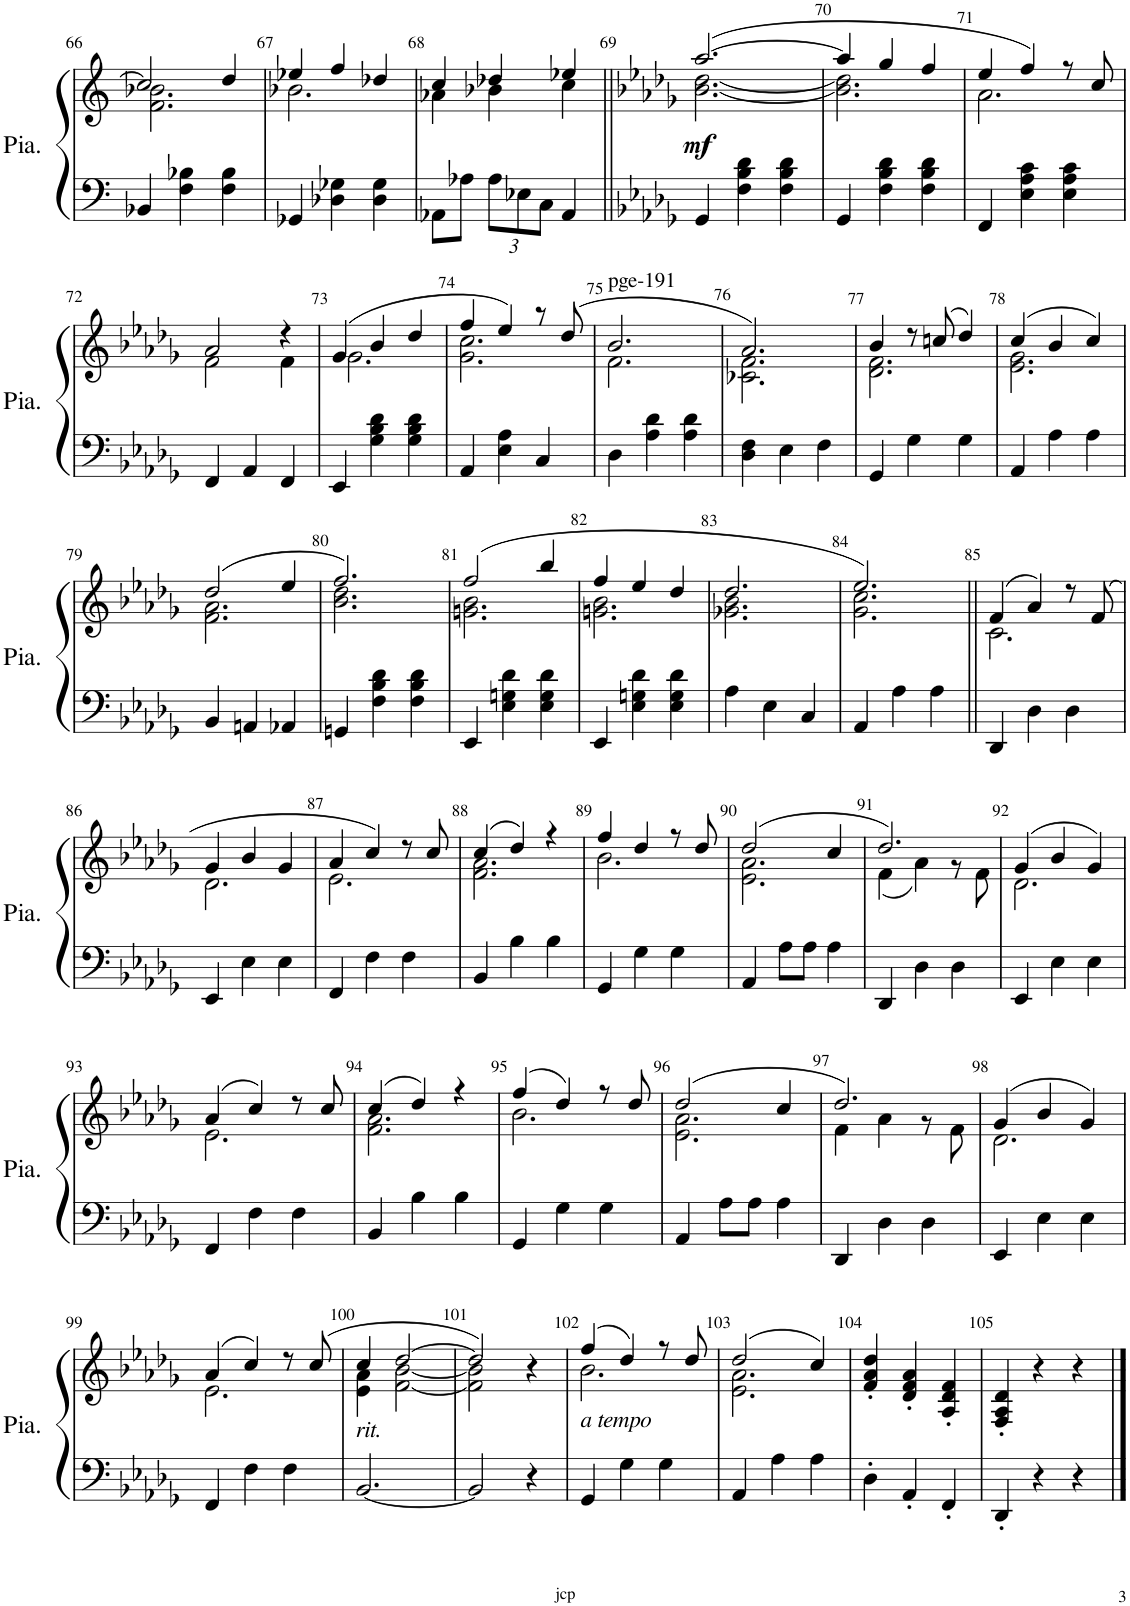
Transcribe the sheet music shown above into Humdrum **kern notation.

**kern	**kern	**dynam
*part1	*part1	*part1
*staff2	*staff1	*staff1/2
*I"Piano	*	*
*I'Pia.	*	*
!!LO:PB:g=z
*clefF4	*clefG2	*
*k[]	*k[]	*
*M3/4	*M3/4	*
=66	=66	=66
*	*^	*
4BB-X/	2cc/]	2.f\ 2.b-X\	.
4F\ 4B-X\	.	.	.
4F\ 4B-\	4dd/	.	.
=67	=67	=67	=67
4GG-X/	4ee-X/	2.b-X\	.
4D-X\ 4G-X\	4ff/	.	.
4D-\ 4G-\	4dd-X/	.	.
=68	=68	=68	=68
8AA-X\L	4cc/	4a-X\	.
8A-X\J	.	.	.
*Xbrackettup	*	*	*
12A-\L	4dd-X/	4b-X\	.
12E-X\	.	.	.
12C\J	.	.	.
4AA-/	4ee-X/	4cc\	.
=69||	=69||	=69||	=69||
*k[b-e-a-d-g-]	*k[b-e-a-d-g-]	*	*
!	!	!	!LO:DY:b
4GG-/	([2.aa-/	[2.b-\ [2.dd-\	mf
4F\ 4B-\ 4d-\	.	.	.
4F\ 4B-\ 4d-\	.	.	.
=70	=70	=70	=70
4GG-/	4aa-/]	2.b-\] 2.dd-\]	.
4F\ 4B-\ 4d-\	4gg-/	.	.
4F\ 4B-\ 4d-\	4ff/	.	.
=71	=71	=71	=71
4FF/	4ee-/	2.a-\	.
4E-\ 4A-\ 4c\	4ff/)	.	.
4E-\ 4A-\ 4c\	8r	.	.
.	8cc/	.	.
!!LO:LB:g=z	!!
=72	=72	=72	=72
4FF/	2a-/	2f\	.
4AA-/	.	.	.
4FF/	4r	4f\	.
=73	=73	=73	=73
4EE-/	(4g-/	2.g-\	.
4G-\ 4B-\ 4d-\	4b-/	.	.
4G-\ 4B-\ 4d-\	4dd-/	.	.
=74	=74	=74	=74
4AA-/	4ff/	2.g-\ 2.cc\	.
4E-\ 4A-\	4ee-/)	.	.
4C/	8r	.	.
.	(8dd-/	.	.
=75	=75	=75	=75
!	!LO:TX:a:t=pge-191	!	!
4D-\	2.b-/	2.f\	.
4A-\ 4d-\	.	.	.
4A-\ 4d-\	.	.	.
=76	=76	=76	=76
4D-\ 4F\	2.a-/)	2.c-X\ 2.f\	.
4E-\	.	.	.
4F\	.	.	.
=77	=77	=77	=77
4GG-/	4b-/	2.d-\ 2.f\	.
4G-\	8r	.	.
.	(8ccn/	.	.
4G-\	4dd-/)	.	.
=78	=78	=78	=78
4AA-/	(4cc/	2.e-\ 2.g-\	.
4A-\	4b-/	.	.
4A-\	4cc/)	.	.
!!LO:LB:g=z	!!
=79	=79	=79	=79
4BB-/	(2dd-/	2.f\ 2.a-\	.
4AAn/	.	.	.
4AA-X/	4ee-/	.	.
=80	=80	=80	=80
4GGn/	2.ff/)	2.b-\ 2.dd-\	.
4F\ 4B-\ 4d-\	.	.	.
4F\ 4B-\ 4d-\	.	.	.
=81	=81	=81	=81
4EE-/	(2ff/	2.gn\ 2.b-\	.
4E-\ 4Gn\ 4d-\	.	.	.
4E-\ 4G\ 4d-\	4bb-/	.	.
=82	=82	=82	=82
4EE-/	4ff/	2.gn\ 2.b-\	.
4E-\ 4Gn\ 4d-\	4ee-/	.	.
4E-\ 4G\ 4d-\	4dd-/	.	.
=83	=83	=83	=83
4A-\	2.dd-/	2.g-X\ 2.b-\	.
4E-\	.	.	.
4C/	.	.	.
=84	=84	=84	=84
4AA-/	2.ee-/)	2.g-\ 2.cc\	.
4A-\	.	.	.
4A-\	.	.	.
=85||	=85||	=85||	=85||
4DD-/	(4f/	2.c\	.
4D-\	4a-/)	.	.
4D-\	8r	.	.
.	(8f/	.	.
!!LO:LB:g=z	!!
=86	=86	=86	=86
4EE-/	4g-/	2.d-\	.
4E-\	4b-/	.	.
4E-\	4g-/	.	.
=87	=87	=87	=87
4FF/	4a-/	2.e-\	.
4F\	4cc/)	.	.
4F\	8r	.	.
.	8cc/	.	.
=88	=88	=88	=88
4BB-/	(4cc/	2.f\ 2.a-\	.
4B-\	4dd-/)	.	.
4B-\	4r	.	.
=89	=89	=89	=89
4GG-/	4ff/	2.b-\	.
4G-\	4dd-/	.	.
4G-\	8r	.	.
.	8dd-/	.	.
=90	=90	=90	=90
4AA-/	(2dd-/	2.e-\ 2.a-\	.
8A-\L	.	.	.
8A-\J	.	.	.
4A-\	4cc/	.	.
=91	=91	=91	=91
4DD-/	2.dd-/)	(4f\	.
4D-\	.	4a-\)	.
4D-\	.	8r	.
.	.	8f\	.
=92	=92	=92	=92
4EE-/	(4g-/	2.d-\	.
4E-\	4b-/	.	.
4E-\	4g-/)	.	.
!!LO:LB:g=z	!!
=93	=93	=93	=93
4FF/	(4a-/	2.e-\	.
4F\	4cc/)	.	.
4F\	8r	.	.
.	8cc/	.	.
=94	=94	=94	=94
4BB-/	(4cc/	2.f\ 2.a-\	.
4B-\	4dd-/)	.	.
4B-\	4r	.	.
=95	=95	=95	=95
4GG-/	(4ff/	2.b-\	.
4G-\	4dd-/)	.	.
4G-\	8r	.	.
.	8dd-/	.	.
=96	=96	=96	=96
4AA-/	(2dd-/	2.e-\ 2.a-\	.
8A-\L	.	.	.
8A-\J	.	.	.
4A-\	4cc/	.	.
=97	=97	=97	=97
4DD-/	2.dd-/)	4f\	.
4D-\	.	4a-\	.
4D-\	.	8r	.
.	.	8f\	.
=98	=98	=98	=98
4EE-/	(4g-/	2.d-\	.
4E-\	4b-/	.	.
4E-\	4g-/)	.	.
!!LO:LB:g=z	!!
=99	=99	=99	=99
4FF/	(4a-/	2.e-\	.
4F\	4cc/)	.	.
4F\	8r	.	.
.	(8cc/	.	.
=100	=100	=100	=100
!	!LO:TX:b:i:t=rit.	!	!
[2.BB-/	4cc/	4e-\ 4a-\	.
.	[2dd-/	[2f\ [2b-\	.
=101	=101	=101	=101
2BB-/]	2dd-/])	2f\] 2b-\]	.
4r	4r	4ryy	.
=102	=102	=102	=102
!	!LO:TX:b:i:t=a tempo	!	!
4GG-/	(4ff/	2.b-\	.
4G-\	4dd-/)	.	.
4G-\	8r	.	.
.	8dd-/	.	.
=103	=103	=103	=103
4AA-/	(2dd-/	2.e-\ 2.a-\	.
4A-\	.	.	.
4A-\	4cc/)	.	.
*	*v	*v	*
=104	=104	=104
4D-'\	4f/' 4a-/' 4dd-/'	.
4AA-'/	4d-/' 4f/' 4a-/'	.
4FF'/	4A-/' 4d-/' 4f/'	.
=105	=105	=105
4DD-'/	4F/' 4A-/' 4d-/'	.
4r	4r	.
4r	4r	.
==	==	==
*-	*-	*-
